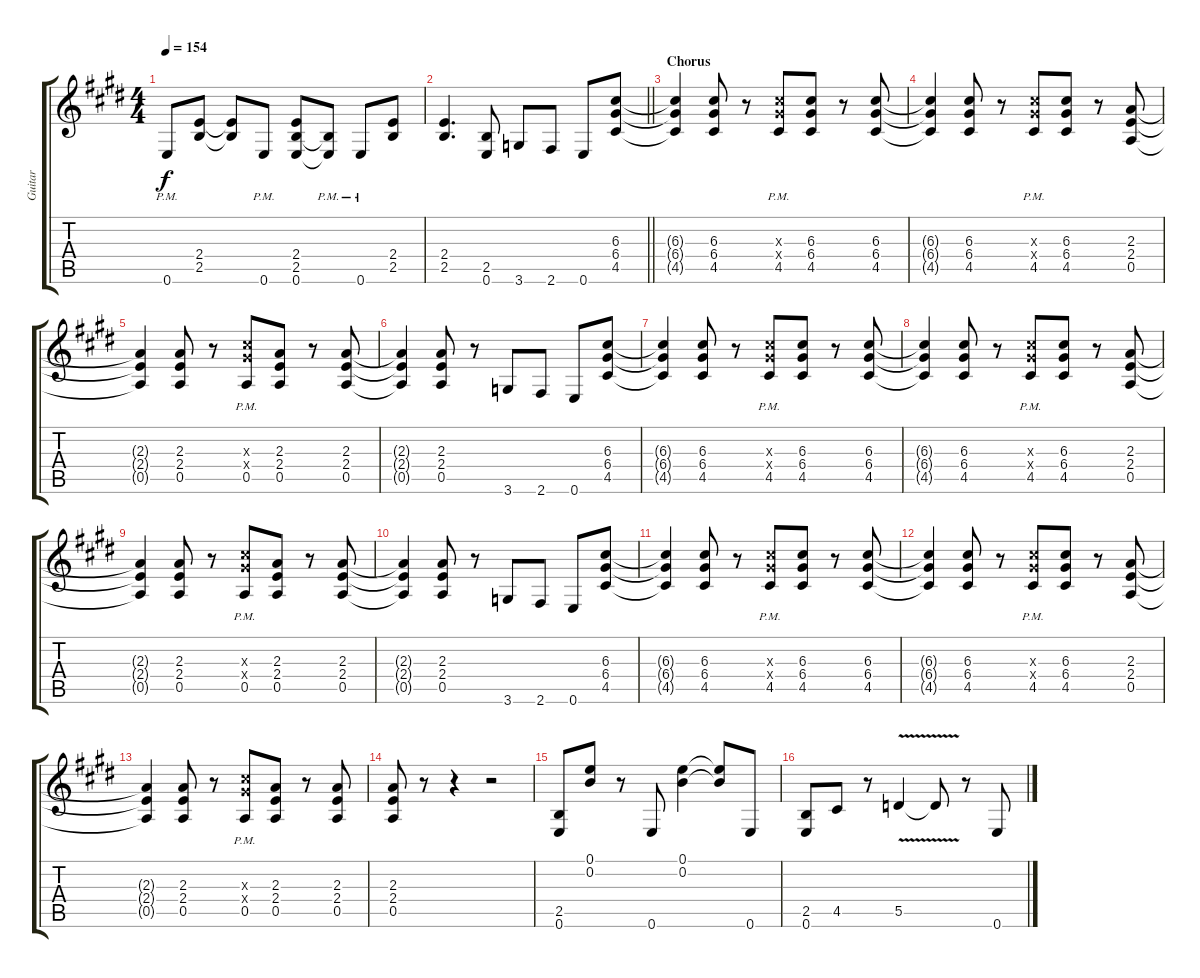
\track ("Guitar" "Guitar") {instrument overdrivenguitar}
\staff {score tabs}
\tuning (E4 B3 G3 D3 A2 E2) {hide}
\ts (4 4)
\tempo 154
\clef g2
\ks e
0.6{pm}.8{dy f} (2.4 2.5).8 (2.4{t} 2.5{t}).8 0.6{pm}.8 (2.4 2.5 0.6).8 (2.5{t} 0.6{pm t}).8 0.6{pm}.8 (2.4 2.5).8 |
\barLineRight lightlight
(2.4 2.5).4{d} (2.5 0.6).8 3.6.8 2.6.8 0.6.8 (6.3 6.4 4.5).8 |
\section ("" "Chorus")
(6.3{t} 6.4{t} 4.5{t}).4 (6.3 6.4 4.5).8 r.8 (6.3{x} 6.4{x} 4.5{pm}).8 (6.3 6.4 4.5).8 r.8 (6.3 6.4 4.5).8 |
(6.3{t} 6.4{t} 4.5{t}).4 (6.3 6.4 4.5).8 r.8 (6.3{x} 6.4{x} 4.5{pm}).8 (6.3 6.4 4.5).8 r.8 (2.3 2.4 0.5).8 |
(2.3{t} 2.4{t} 0.5{t}).4 (2.3 2.4 0.5).8 r.8 (6.3{x} 6.4{x} 0.5{pm}).8 (2.3 2.4 0.5).8 r.8 (2.3 2.4 0.5).8 |
(2.3{t} 2.4{t} 0.5{t}).4 (2.3 2.4 0.5).8 r.8 3.6.8 2.6.8 0.6.8 (6.3 6.4 4.5).8 |
(6.3{t} 6.4{t} 4.5{t}).4 (6.3 6.4 4.5).8 r.8 (6.3{x} 6.4{x} 4.5{pm}).8 (6.3 6.4 4.5).8 r.8 (6.3 6.4 4.5).8 |
(6.3{t} 6.4{t} 4.5{t}).4 (6.3 6.4 4.5).8 r.8 (6.3{x} 6.4{x} 4.5{pm}).8 (6.3 6.4 4.5).8 r.8 (2.3 2.4 0.5).8 |
(2.3{t} 2.4{t} 0.5{t}).4 (2.3 2.4 0.5).8 r.8 (6.3{x} 6.4{x} 0.5{pm}).8 (2.3 2.4 0.5).8 r.8 (2.3 2.4 0.5).8 |
(2.3{t} 2.4{t} 0.5{t}).4 (2.3 2.4 0.5).8 r.8 3.6.8 2.6.8 0.6.8 (6.3 6.4 4.5).8 |
(6.3{t} 6.4{t} 4.5{t}).4 (6.3 6.4 4.5).8 r.8 (6.3{x} 6.4{x} 4.5{pm}).8 (6.3 6.4 4.5).8 r.8 (6.3 6.4 4.5).8 |
(6.3{t} 6.4{t} 4.5{t}).4 (6.3 6.4 4.5).8 r.8 (6.3{x} 6.4{x} 4.5{pm}).8 (6.3 6.4 4.5).8 r.8 (2.3 2.4 0.5).8 |
(2.3{t} 2.4{t} 0.5{t}).4 (2.3 2.4 0.5).8 r.8 (6.3{x} 6.4{x} 0.5{pm}).8 (2.3 2.4 0.5).8 r.8 (2.3 2.4 0.5).8 |
(2.3 2.4 0.5).8 r.8 r.4 r.2 |
(2.5 0.6).8 (0.1 0.2).8 r.8 0.6.8 (0.1 0.2).4 (0.1{t} 0.2{t}).8 0.6.8 |
(2.5 0.6).8 4.5.8 r.8 5.5{v}.4 5.5{t}.8 r.8 0.6.8
